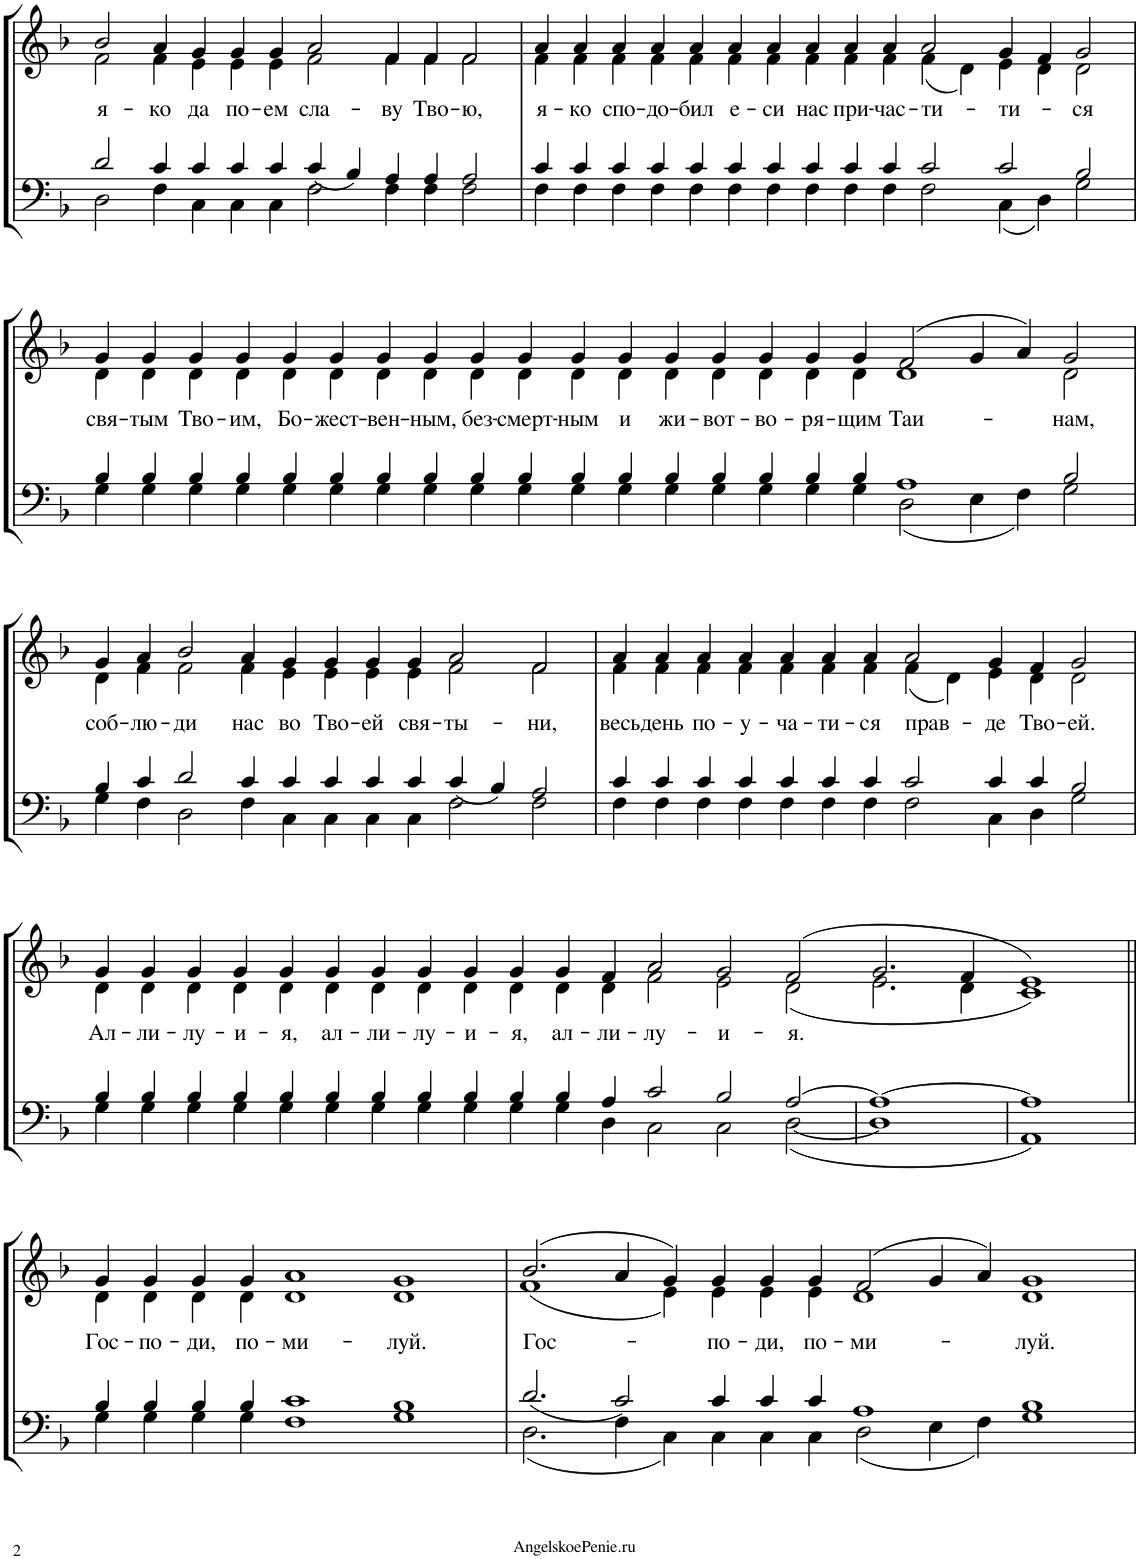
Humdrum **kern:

**kern	**kern	**text
*part1	*part1	*part1
*staff2	*staff1	*staff1
*I"Piano	*	*
*I'Pno.	*	*
!!LO:PB:g=z
*clefF4	*clefG2	*
*k[b-]	*k[b-]	*
*M63/4	*M63/4	*
=11	=11	=11
*^	*^	*
*	*^	*	*	*
!	!	!	!	!	!LO:LY:b
000ryy	2d/	2D\	2b-/	2f\	я-
!	!	!	!	!	!LO:LY:b
.	4c/	4F\	4a/	4f\	-ко
!	!	!	!	!	!LO:LY:b
.	4c/	4C\	4g/	4e\	да
!	!	!	!	!	!LO:LY:b
.	4c/	4C\	4g/	4e\	по-
!	!	!	!	!	!LO:LY:b
.	4c/	4C\	4g/	4e\	-ем
!	!	!	!	!	!LO:LY:b
.	4c/	2F\	2a/	2f\	сла-
.	4B-/	.	.	.	.
!	!	!	!	!	!LO:LY:b
.	4A/	4F\	4f/	4f\	-ву
!	!	!	!	!	!LO:LY:b
.	4A/	4F\	4f/	4f\	Тво-
!	!	!	!	!	!LO:LY:b
.	2A/	2F\	2f/	2f\	-ю,
.	1ryy	1ryy	000ryy	000ryy	.
.	1ryy	1ryy	.	.	.
.	1ryy	1ryy	.	.	.
.	1ryy	1ryy	.	.	.
.	1ryy	1ryy	.	.	.
4%31ryy	1ryy	1ryy	.	.	.
.	1ryy	1ryy	.	.	.
.	1ryy	1ryy	.	.	.
.	1ryy	1ryy	00ryy	00ryy	.
.	4%15ryy	4%15ryy	.	.	.
.	.	.	2.ryy	2.ryy	.
=12	=12	=12	=12	=12	=12
!	!	!	!	!	!LO:LY:b
000ryy	4c/	4F\	4a/	4f\	я-
!	!	!	!	!	!LO:LY:b
.	4c/	4F\	4a/	4f\	-ко
!	!	!	!	!	!LO:LY:b
.	4c/	4F\	4a/	4f\	спо-
!	!	!	!	!	!LO:LY:b
.	4c/	4F\	4a/	4f\	-до-
!	!	!	!	!	!LO:LY:b
.	4c/	4F\	4a/	4f\	-бил
!	!	!	!	!	!LO:LY:b
.	4c/	4F\	4a/	4f\	е-
!	!	!	!	!	!LO:LY:b
.	4c/	4F\	4a/	4f\	-си
!	!	!	!	!	!LO:LY:b
.	4c/	4F\	4a/	4f\	нас
!	!	!	!	!	!LO:LY:b
.	4c/	4F\	4a/	4f\	при-
!	!	!	!	!	!LO:LY:b
.	4c/	4F\	4a/	4f\	-час-
!	!	!	!	!	!LO:LY:b
.	2c/	2F\	2a/	(4f\	-ти-
.	.	.	.	4d\)	.
!	!	!	!	!	!LO:LY:b
.	2c/	4C\	4g/	4e\	-ти-
.	.	4D\	4f/	4d\	.
!	!	!	!	!	!LO:LY:b
.	2B-/	2G\	2g/	2d\	-ся
.	1ryy	1ryy	000ryy	000ryy	.
.	1ryy	1ryy	.	.	.
.	1ryy	1ryy	.	.	.
.	1ryy	1ryy	.	.	.
4%31ryy	1ryy	1ryy	.	.	.
.	1ryy	1ryy	.	.	.
.	1ryy	1ryy	.	.	.
.	1ryy	1ryy	.	.	.
.	4%15ryy	4%15ryy	4%15ryy	4%15ryy	.
!!LO:LB:g=z	!!
=13	=13	=13	=13	=13	=13
!	!	!	!	!	!LO:LY:b
000ryy	4B-/	4G\	4g/	4d\	свя-
!	!	!	!	!	!LO:LY:b
.	4B-/	4G\	4g/	4d\	-тым
!	!	!	!	!	!LO:LY:b
.	4B-/	4G\	4g/	4d\	Тво-
!	!	!	!	!	!LO:LY:b
.	4B-/	4G\	4g/	4d\	-им,
!	!	!	!	!	!LO:LY:b
.	4B-/	4G\	4g/	4d\	Бо-
!	!	!	!	!	!LO:LY:b
.	4B-/	4G\	4g/	4d\	-жест-
!	!	!	!	!	!LO:LY:b
.	4B-/	4G\	4g/	4d\	-вен-
!	!	!	!	!	!LO:LY:b
.	4B-/	4G\	4g/	4d\	-ным,
!	!	!	!	!	!LO:LY:b
.	4B-/	4G\	4g/	4d\	без-
!	!	!	!	!	!LO:LY:b
.	4B-/	4G\	4g/	4d\	-смерт-
!	!	!	!	!	!LO:LY:b
.	4B-/	4G\	4g/	4d\	-ным
!	!	!	!	!	!LO:LY:b
.	4B-/	4G\	4g/	4d\	и
!	!	!	!	!	!LO:LY:b
.	4B-/	4G\	4g/	4d\	жи-
!	!	!	!	!	!LO:LY:b
.	4B-/	4G\	4g/	4d\	-вот-
!	!	!	!	!	!LO:LY:b
.	4B-/	4G\	4g/	4d\	-во-
!	!	!	!	!	!LO:LY:b
.	4B-/	4G\	4g/	4d\	-ря-
!	!	!	!	!	!LO:LY:b
.	4B-/	4G\	4g/	4d\	-щим
!	!	!	!	!	!LO:LY:b
.	1A	2D\	(2f/	1d	Таи-
.	.	4E\	4g/	.	.
.	.	4F\	4a/)	.	.
!	!	!	!	!	!LO:LY:b
.	2B-/	2G\	2g/	2d\	-нам,
.	1ryy	1ryy	000ryy	000ryy	.
.	1ryy	1ryy	.	.	.
.	000ryy	000ryy	.	.	.
4%31ryy	.	.	.	.	.
.	.	.	0ryy	0ryy	.
!!LO:LB:g=z	!!
=14	=14	=14	=14	=14	=14
!	!	!	!	!	!LO:LY:b
000ryy	4B-/	4G\	4g/	4d\	соб-
!	!	!	!	!	!LO:LY:b
.	4c/	4F\	4a/	4f\	-лю-
!	!	!	!	!	!LO:LY:b
.	2d/	2D\	2b-/	2f\	-ди
!	!	!	!	!	!LO:LY:b
.	4c/	4F\	4a/	4f\	нас
!	!	!	!	!	!LO:LY:b
.	4c/	4C\	4g/	4e\	во
!	!	!	!	!	!LO:LY:b
.	4c/	4C\	4g/	4e\	Тво-
!	!	!	!	!	!LO:LY:b
.	4c/	4C\	4g/	4e\	-ей
!	!	!	!	!	!LO:LY:b
.	4c/	4C\	4g/	4e\	свя-
!	!	!	!	!	!LO:LY:b
.	4c/	2F\	2a/	2f\	-ты-
.	4B-/	.	.	.	.
!	!	!	!	!	!LO:LY:b
.	2A/	2F\	2f/	2f\	-ни,
.	1ryy	1ryy	000ryy	000ryy	.
.	1ryy	1ryy	.	.	.
.	1ryy	1ryy	.	.	.
.	1ryy	1ryy	.	.	.
.	1ryy	1ryy	.	.	.
4%31ryy	.	.	.	.	.
.	2%15ryy	2%15ryy	.	.	.
.	.	.	00ryy	00ryy	.
.	.	.	2ryy	2ryy	.
=15	=15	=15	=15	=15	=15
!	!	!	!	!	!LO:LY:b
000ryy	4c/	4F\	4a/	4f\	весь
!	!	!	!	!	!LO:LY:b
.	4c/	4F\	4a/	4f\	день
!	!	!	!	!	!LO:LY:b
.	4c/	4F\	4a/	4f\	по-
!	!	!	!	!	!LO:LY:b
.	4c/	4F\	4a/	4f\	-у-
!	!	!	!	!	!LO:LY:b
.	4c/	4F\	4a/	4f\	-ча-
!	!	!	!	!	!LO:LY:b
.	4c/	4F\	4a/	4f\	-ти-
!	!	!	!	!	!LO:LY:b
.	4c/	4F\	4a/	4f\	-ся
!	!	!	!	!	!LO:LY:b
.	2c/	2F\	2a/	(4f\	прав-
.	.	.	.	4d\)	.
!	!	!	!	!	!LO:LY:b
.	4c/	4C\	4g/	4e\	-де
!	!	!	!	!	!LO:LY:b
.	4c/	4D\	4f/	4d\	Тво-
!	!	!	!	!	!LO:LY:b
.	2B-/	2G\	2g/	2d\	-ей.
.	1ryy	1ryy	000ryy	000ryy	.
.	1ryy	1ryy	.	.	.
.	1ryy	1ryy	.	.	.
.	1ryy	1ryy	.	.	.
.	1ryy	1ryy	.	.	.
4%31ryy	.	.	.	.	.
.	2%15ryy	2%15ryy	.	.	.
.	.	.	00ryy	00ryy	.
.	.	.	2ryy	2ryy	.
!!LO:LB:g=z	!!
=16	=16	=16	=16	=16	=16
!	!	!	!	!	!LO:LY:b
000ryy	4B-/	4G\	4g/	4d\	Ал-
!	!	!	!	!	!LO:LY:b
.	4B-/	4G\	4g/	4d\	-ли-
!	!	!	!	!	!LO:LY:b
.	4B-/	4G\	4g/	4d\	-лу-
!	!	!	!	!	!LO:LY:b
.	4B-/	4G\	4g/	4d\	-и-
!	!	!	!	!	!LO:LY:b
.	4B-/	4G\	4g/	4d\	-я,
!	!	!	!	!	!LO:LY:b
.	4B-/	4G\	4g/	4d\	ал-
!	!	!	!	!	!LO:LY:b
.	4B-/	4G\	4g/	4d\	-ли-
!	!	!	!	!	!LO:LY:b
.	4B-/	4G\	4g/	4d\	-лу-
!	!	!	!	!	!LO:LY:b
.	4B-/	4G\	4g/	4d\	-и-
!	!	!	!	!	!LO:LY:b
.	4B-/	4G\	4g/	4d\	-я,
!	!	!	!	!	!LO:LY:b
.	4B-/	4G\	4g/	4d\	ал-
!	!	!	!	!	!LO:LY:b
.	4A/	4D\	4f/	4d\	-ли-
!	!	!	!	!	!LO:LY:b
.	2c/	2C\	2a/	2f\	-лу-
!	!	!	!	!	!LO:LY:b
.	2B-/	2C\	2g/	2e\	-и-
!	!	!	!	!	!LO:LY:b
.	[2A/	[2D\	(2f/	(2d\	-я.
.	1ryy	1ryy	000ryy	000ryy	.
.	1ryy	1ryy	.	.	.
.	1ryy	1ryy	.	.	.
.	1ryy	1ryy	.	.	.
4%31ryy	.	.	.	.	.
.	1ryy	1ryy	.	.	.
.	1ryy	1ryy	.	.	.
.	1ryy	1ryy	.	.	.
.	1ryy	1ryy	.	.	.
.	1ryy	1ryy	0ryy	0ryy	.
.	1ryy	1ryy	.	.	.
.	1ryy	1ryy	1ryy	1ryy	.
.	4ryy	4ryy	4ryy	4ryy	.
=17-	=17-	=17-	=17-	=17-	=17-
000ryy	1A_	1D]	2.g/	2.e\	.
.	.	.	4f/	4d\	.
.	1ryy	1ryy	000ryy	000ryy	.
.	1ryy	1ryy	.	.	.
.	1ryy	1ryy	.	.	.
.	1ryy	1ryy	.	.	.
.	1ryy	1ryy	.	.	.
.	1ryy	1ryy	.	.	.
.	1ryy	1ryy	.	.	.
4%31ryy	1ryy	1ryy	.	.	.
.	1ryy	1ryy	00ryy	00ryy	.
.	1ryy	1ryy	.	.	.
.	1ryy	1ryy	.	.	.
.	4%15ryy	4%15ryy	.	.	.
.	.	.	0ryy	0ryy	.
.	.	.	2.ryy	2.ryy	.
=18-	=18-	=18-	=18-	=18-	=18-
000ryy	1A]	1AA	1e)	1c)	.
.	1ryy	1ryy	000ryy	000ryy	.
.	1ryy	1ryy	.	.	.
.	1ryy	1ryy	.	.	.
.	1ryy	1ryy	.	.	.
.	1ryy	1ryy	.	.	.
.	1ryy	1ryy	.	.	.
.	1ryy	1ryy	.	.	.
4%31ryy	1ryy	1ryy	.	.	.
.	1ryy	1ryy	00ryy	00ryy	.
.	1ryy	1ryy	.	.	.
.	1ryy	1ryy	.	.	.
.	4%15ryy	4%15ryy	.	.	.
.	.	.	0ryy	0ryy	.
.	.	.	2.ryy	2.ryy	.
!!LO:LB:g=z	!!
=19||	=19||	=19||	=19||	=19||	=19||
!	!	!	!	!	!LO:LY:b
000ryy	4B-/	4G\	4g/	4d\	Гос-
!	!	!	!	!	!LO:LY:b
.	4B-/	4G\	4g/	4d\	-по-
!	!	!	!	!	!LO:LY:b
.	4B-/	4G\	4g/	4d\	-ди,
!	!	!	!	!	!LO:LY:b
.	4B-/	4G\	4g/	4d\	по-
!	!	!	!	!	!LO:LY:b
.	1c	1F	1a	1d	-ми-
!	!	!	!	!	!LO:LY:b
.	1B-	1G	1g	1d	-луй.
.	1ryy	1ryy	000ryy	000ryy	.
.	1ryy	1ryy	.	.	.
.	1ryy	1ryy	.	.	.
.	1ryy	1ryy	.	.	.
.	1ryy	1ryy	.	.	.
4%31ryy	1ryy	1ryy	.	.	.
.	1ryy	1ryy	.	.	.
.	1ryy	1ryy	.	.	.
.	1ryy	1ryy	00ryy	00ryy	.
.	4%15ryy	4%15ryy	.	.	.
.	.	.	2.ryy	2.ryy	.
=20	=20	=20	=20	=20	=20
!	!	!	!	!	!LO:LY:b
000ryy	2.d/	2.D\	(2.b-/	(1f	Гос-
.	2c/	4F\	4a/	.	.
.	.	4C\	4g/)	4e\)	.
!	!	!	!	!	!LO:LY:b
.	4c/	4C\	4g/	4e\	-по-
!	!	!	!	!	!LO:LY:b
.	4c/	4C\	4g/	4e\	-ди,
!	!	!	!	!	!LO:LY:b
.	4c/	4C\	4g/	4e\	по-
!	!	!	!	!	!LO:LY:b
.	1A	2D\	(2f/	1d	-ми-
.	.	4E\	4g/	.	.
.	.	4F\	4a/)	.	.
!	!	!	!	!	!LO:LY:b
.	1B-	1G	1g	1d	-луй.
.	1ryy	1ryy	000ryy	000ryy	.
.	1ryy	1ryy	.	.	.
.	1ryy	1ryy	.	.	.
.	1ryy	1ryy	.	.	.
4%31ryy	1ryy	1ryy	.	.	.
.	1ryy	1ryy	.	.	.
.	1ryy	1ryy	.	.	.
.	1ryy	1ryy	.	.	.
.	4%15ryy	4%15ryy	4%15ryy	4%15ryy	.
*v	*v	*v	*	*	*
*	*v	*v	*
=	=	=
*-	*-	*-
